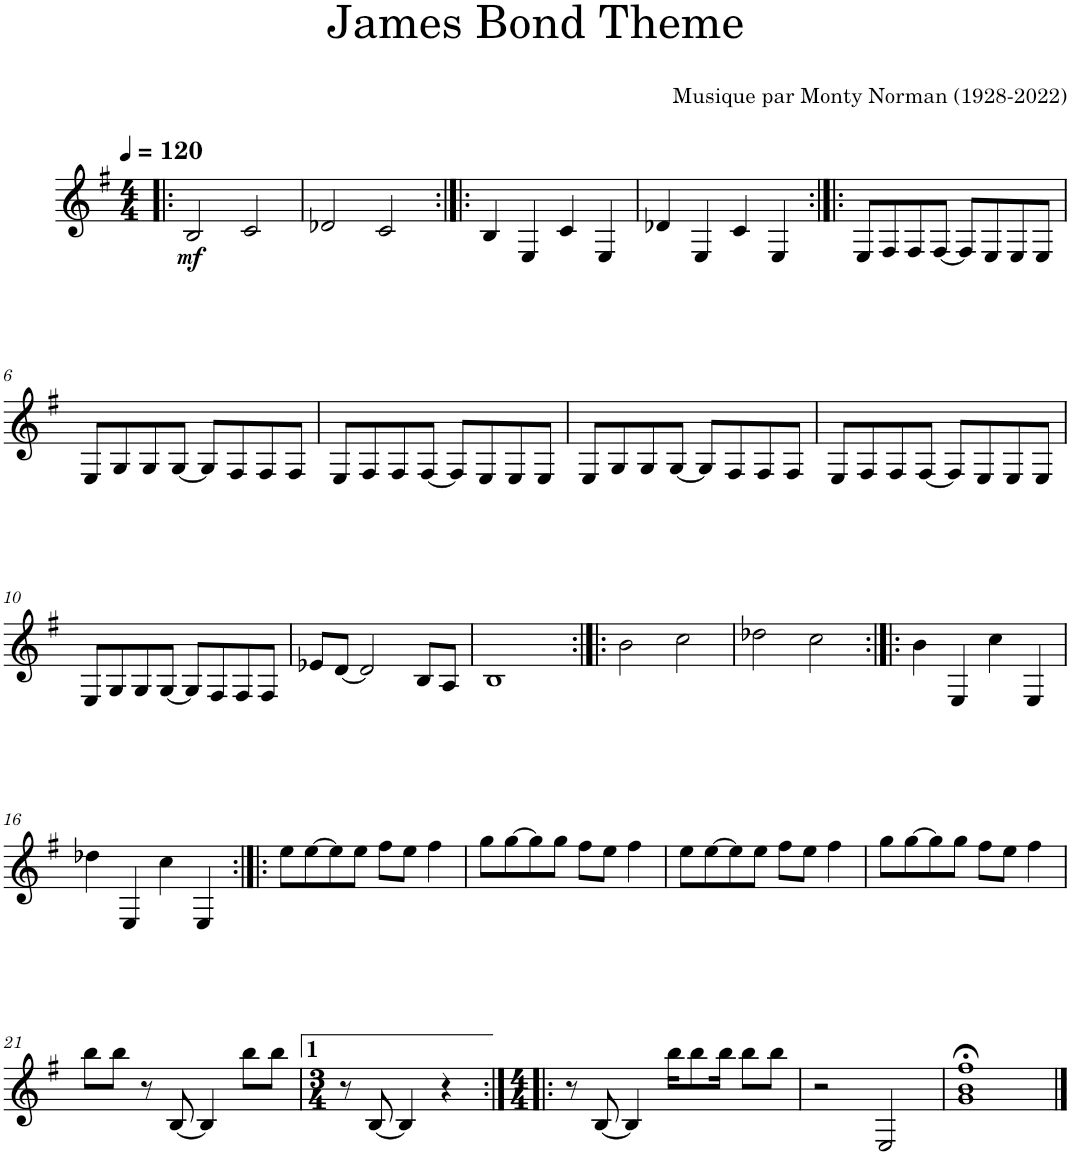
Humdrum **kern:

**kern	**dynam
*part1	*part1
*staff1	*staff1
*I"Guitare	*
*I'Guitare	*
*clefG2	*
*Trd7c12	*
*k[f#]	*
*M4/4	*
*MM120	*
=1!|:	=1!|:
!	!LO:DY:b
2B/	mf
2c/	.
=2	=2
2d-X/	.
2c/	.
=3:|!|:	=3:|!|:
4B/	.
4E/	.
4c/	.
4E/	.
=4	=4
4d-X/	.
4E/	.
4c/	.
4E/	.
=5:|!|:	=5:|!|:
8E/L	.
8F#/	.
8F#/	.
[8F#/J	.
8F#/L]	.
8E/	.
8E/	.
8E/J	.
!!LO:LB:g=z
=6	=6
8E/L	.
8G/	.
8G/	.
[8G/J	.
8G/L]	.
8F#/	.
8F#/	.
8F#/J	.
=7	=7
8E/L	.
8F#/	.
8F#/	.
[8F#/J	.
8F#/L]	.
8E/	.
8E/	.
8E/J	.
=8	=8
8E/L	.
8G/	.
8G/	.
[8G/J	.
8G/L]	.
8F#/	.
8F#/	.
8F#/J	.
=9	=9
8E/L	.
8F#/	.
8F#/	.
[8F#/J	.
8F#/L]	.
8E/	.
8E/	.
8E/J	.
!!LO:LB:g=z
=10	=10
8E/L	.
8G/	.
8G/	.
[8G/J	.
8G/L]	.
8F#/	.
8F#/	.
8F#/J	.
=11	=11
8e-X/L	.
[8d/J	.
2d/]	.
8B/L	.
8A/J	.
=12	=12
1B	.
=13:|!|:	=13:|!|:
2b\	.
2cc\	.
=14	=14
2dd-X\	.
2cc\	.
=15:|!|:	=15:|!|:
4b\	.
4E/	.
4cc\	.
4E/	.
!!LO:LB:g=z
=16	=16
4dd-X\	.
4E/	.
4cc\	.
4E/	.
=17:|!|:	=17:|!|:
8ee\L	.
[8ee\	.
8ee\]	.
8ee\J	.
8ff#\L	.
8ee\J	.
4ff#\	.
=18	=18
8gg\L	.
[8gg\	.
8gg\]	.
8gg\J	.
8ff#\L	.
8ee\J	.
4ff#\	.
=19	=19
8ee\L	.
[8ee\	.
8ee\]	.
8ee\J	.
8ff#\L	.
8ee\J	.
4ff#\	.
=20	=20
8gg\L	.
[8gg\	.
8gg\]	.
8gg\J	.
8ff#\L	.
8ee\J	.
4ff#\	.
!!LO:LB:g=z
=21	=21
8bb\L	.
8bb\J	.
8r	.
[8B/	.
4B/]	.
8bb\L	.
8bb\J	.
=22	=22
*M3/4	*
8r	.
[8B/	.
4B/]	.
4r	.
=23:|!|:	=23:|!|:
*M4/4	*
8r	.
[8B/	.
4B/]	.
16bb\KL	.
8bb\	.
16bb\Jk	.
8bb\L	.
8bb\J	.
=24	=24
2r	.
2E/	.
=25	=25
1g;< 1b;< 1ff#;<	.
==	==
*-	*-
